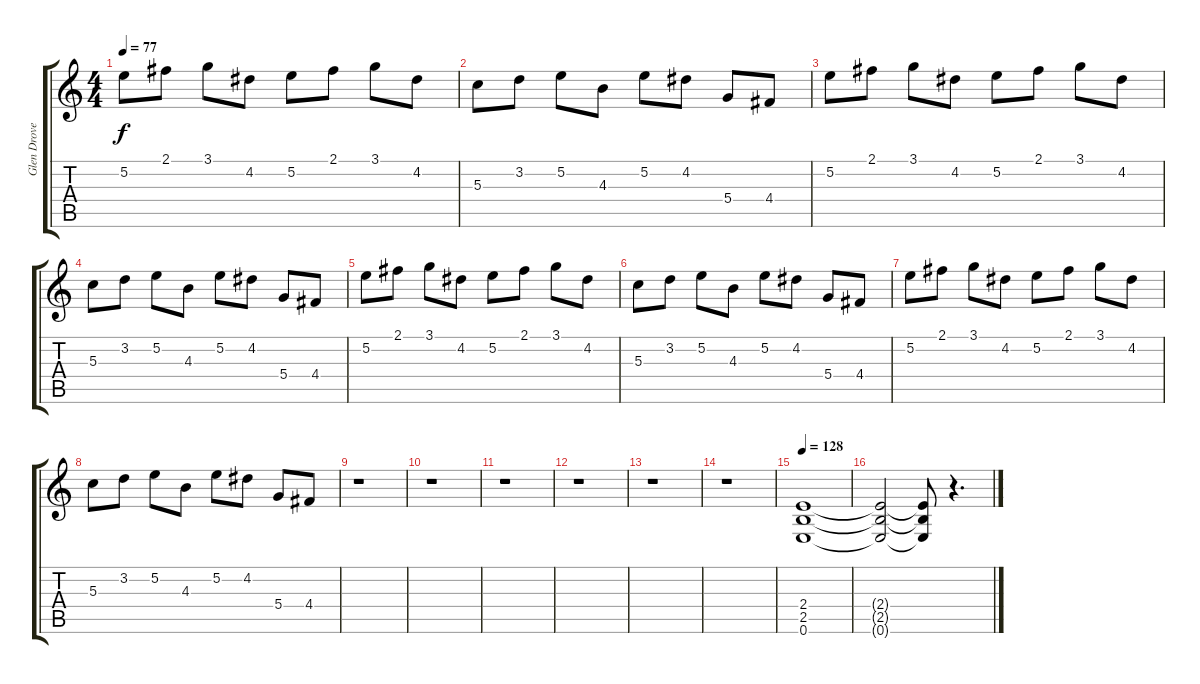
\track ("Glen Drover" "Glen Drove") {instrument overdrivenguitar}
\staff {score tabs}
\tuning (E4 B3 G3 D3 A2 E2) {hide}
\ts (4 4)
\tempo 77
\clef g2
\ks c
5.2.8{dy f instrument overdrivenguitar} 2.1.8 3.1.8 4.2.8 5.2.8 2.1.8 3.1.8 4.2.8 |
5.3.8 3.2.8 5.2.8 4.3.8 5.2.8 4.2.8 5.4.8 4.4.8 |
5.2.8 2.1.8 3.1.8 4.2.8 5.2.8 2.1.8 3.1.8 4.2.8 |
5.3.8 3.2.8 5.2.8 4.3.8 5.2.8 4.2.8 5.4.8 4.4.8 |
5.2.8 2.1.8 3.1.8 4.2.8 5.2.8 2.1.8 3.1.8 4.2.8 |
5.3.8 3.2.8 5.2.8 4.3.8 5.2.8 4.2.8 5.4.8 4.4.8 |
5.2.8 2.1.8 3.1.8 4.2.8 5.2.8 2.1.8 3.1.8 4.2.8 |
5.3.8 3.2.8 5.2.8 4.3.8 5.2.8 4.2.8 5.4.8 4.4.8 |
r.1 |
r.1 |
r.1 |
r.1 |
r.1 |
r.1 |
\tempo 128
(2.4 2.5 0.6).1 |
(2.4{t} 2.5{t} 0.6{t}).2 (2.4{t} 2.5{t} 0.6{t}).8 r.4{d}
